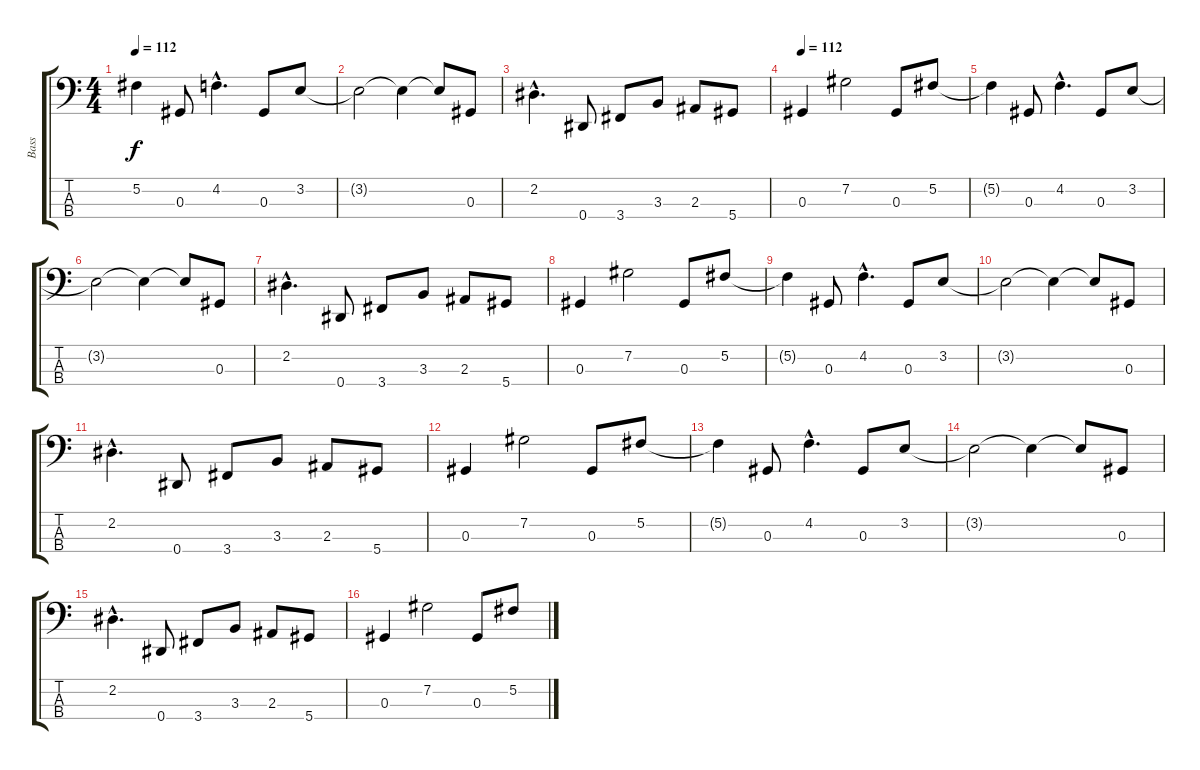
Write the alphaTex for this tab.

\track ("Bass" "Bass") {instrument electricbassfinger}
\staff {score tabs}
\tuning (Gb2 Db2 Ab1 Eb1) {hide}
\ts (4 4)
\tempo 112
\clef f4
\ks c
5.2{t}.4{dy f} 0.3.8 4.2{hac}.4{d} 0.3.8 3.2.8 |
3.2{t}.2 3.2{t}.4 3.2{t}.8 0.3.8 |
2.2{hac}.4{d} 0.4.8 3.4.8 3.3.8 2.3.8 5.4.8 |
\tempo 112
0.3.4 7.2.2 0.3.8 5.2.8 |
5.2{t}.4 0.3.8 4.2{hac}.4{d} 0.3.8 3.2.8 |
3.2{t}.2 3.2{t}.4 3.2{t}.8 0.3.8 |
2.2{hac}.4{d} 0.4.8 3.4.8 3.3.8 2.3.8 5.4.8 |
0.3.4 7.2.2 0.3.8 5.2.8 |
5.2{t}.4 0.3.8 4.2{hac}.4{d} 0.3.8 3.2.8 |
3.2{t}.2 3.2{t}.4 3.2{t}.8 0.3.8 |
2.2{hac}.4{d} 0.4.8 3.4.8 3.3.8 2.3.8 5.4.8 |
0.3.4 7.2.2 0.3.8 5.2.8 |
5.2{t}.4 0.3.8 4.2{hac}.4{d} 0.3.8 3.2.8 |
3.2{t}.2 3.2{t}.4 3.2{t}.8 0.3.8 |
2.2{hac}.4{d} 0.4.8 3.4.8 3.3.8 2.3.8 5.4.8 |
0.3.4 7.2.2 0.3.8 5.2.8
